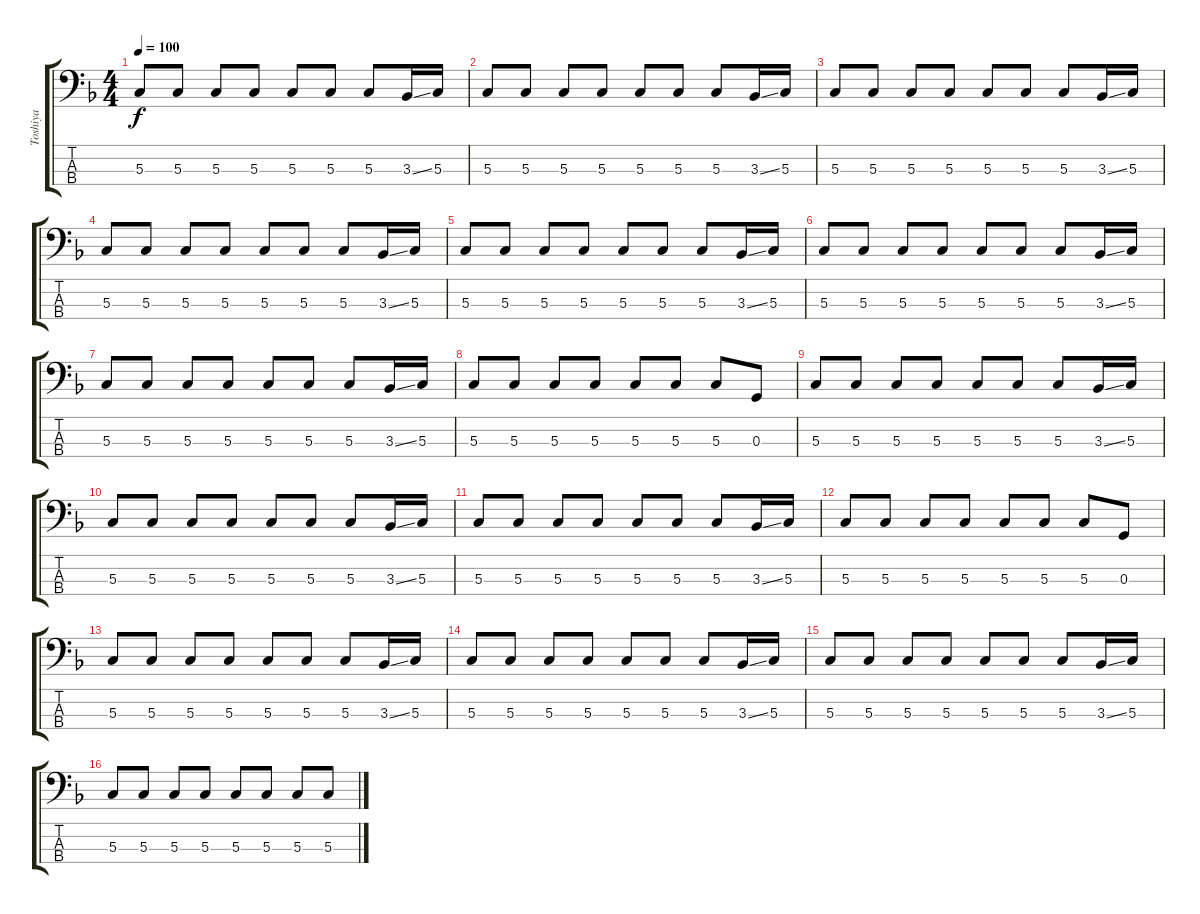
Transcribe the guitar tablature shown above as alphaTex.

\track ("Toshiya" "Toshiya") {instrument electricbasspick}
\staff {score tabs}
\tuning (F2 C2 G1 D1) {hide}
\ts (4 4)
\tempo 100
\clef f4
\ks f
5.3.8{dy f} 5.3.8 5.3.8 5.3.8 5.3.8 5.3.8 5.3.8 3.3{ss}.16 5.3.16 |
5.3.8 5.3.8 5.3.8 5.3.8 5.3.8 5.3.8 5.3.8 3.3{ss}.16 5.3.16 |
5.3.8 5.3.8 5.3.8 5.3.8 5.3.8 5.3.8 5.3.8 3.3{ss}.16 5.3.16 |
5.3.8 5.3.8 5.3.8 5.3.8 5.3.8 5.3.8 5.3.8 3.3{ss}.16 5.3.16 |
5.3.8 5.3.8 5.3.8 5.3.8 5.3.8 5.3.8 5.3.8 3.3{ss}.16 5.3.16 |
5.3.8 5.3.8 5.3.8 5.3.8 5.3.8 5.3.8 5.3.8 3.3{ss}.16 5.3.16 |
5.3.8 5.3.8 5.3.8 5.3.8 5.3.8 5.3.8 5.3.8 3.3{ss}.16 5.3.16 |
5.3.8 5.3.8 5.3.8 5.3.8 5.3.8 5.3.8 5.3.8 0.3.8 |
5.3.8 5.3.8 5.3.8 5.3.8 5.3.8 5.3.8 5.3.8 3.3{ss}.16 5.3.16 |
5.3.8 5.3.8 5.3.8 5.3.8 5.3.8 5.3.8 5.3.8 3.3{ss}.16 5.3.16 |
5.3.8 5.3.8 5.3.8 5.3.8 5.3.8 5.3.8 5.3.8 3.3{ss}.16 5.3.16 |
5.3.8 5.3.8 5.3.8 5.3.8 5.3.8 5.3.8 5.3.8 0.3.8 |
5.3.8 5.3.8 5.3.8 5.3.8 5.3.8 5.3.8 5.3.8 3.3{ss}.16 5.3.16 |
5.3.8 5.3.8 5.3.8 5.3.8 5.3.8 5.3.8 5.3.8 3.3{ss}.16 5.3.16 |
5.3.8 5.3.8 5.3.8 5.3.8 5.3.8 5.3.8 5.3.8 3.3{ss}.16 5.3.16 |
5.3.8 5.3.8 5.3.8 5.3.8 5.3.8 5.3.8 5.3.8 5.3.8
